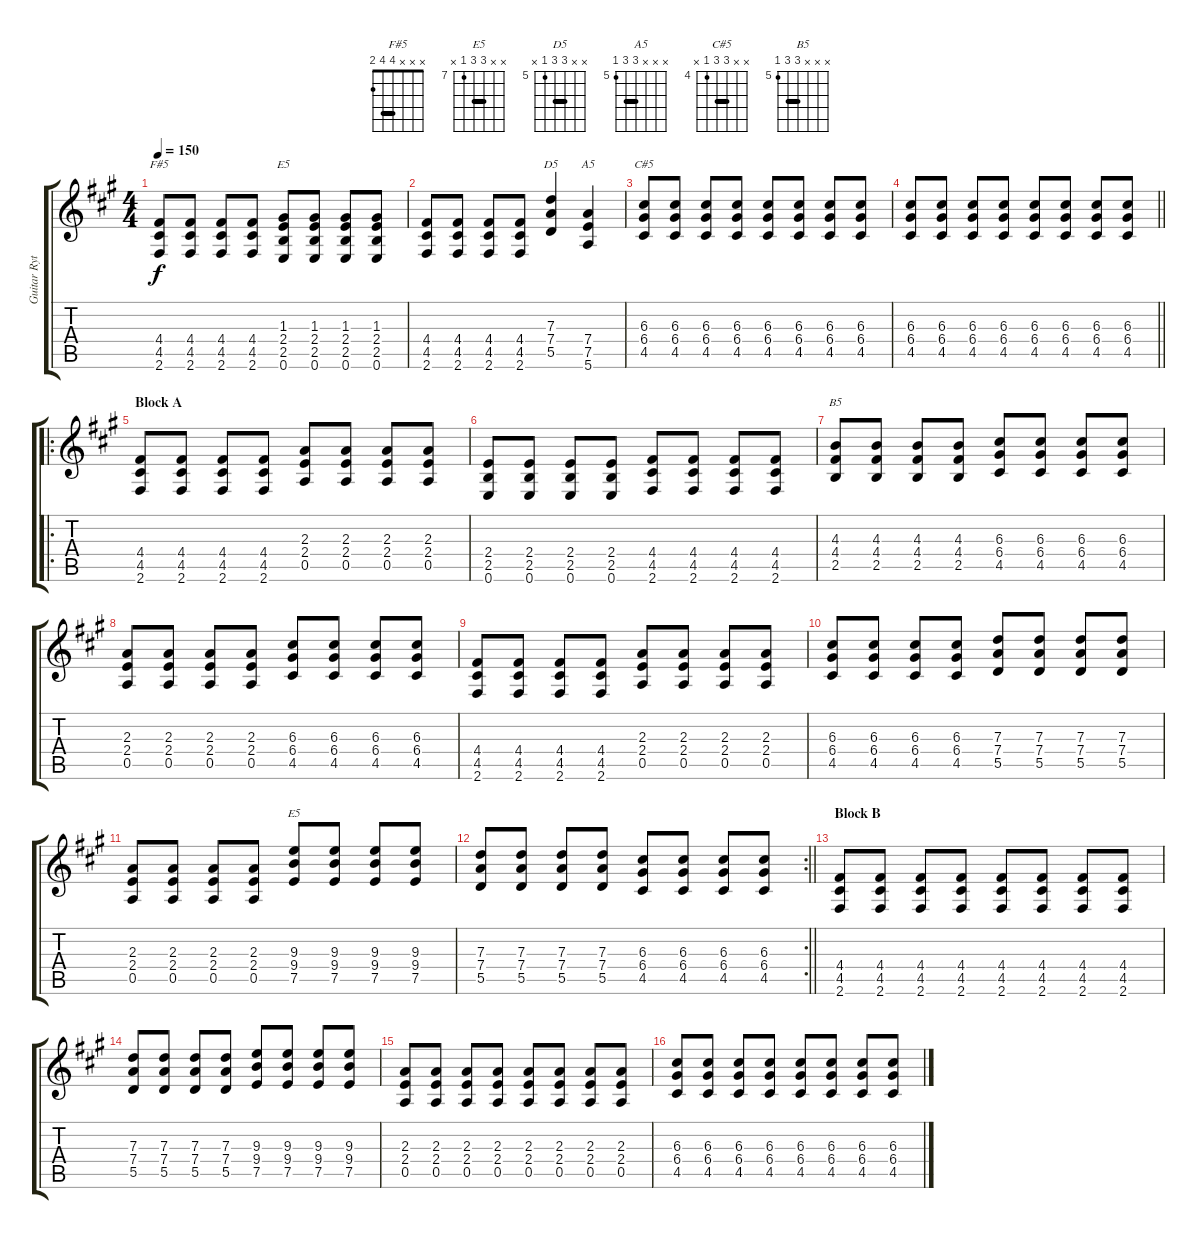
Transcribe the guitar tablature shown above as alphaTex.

\track ("Guitar Rythm" "Guitar Ryt") {instrument overdrivenguitar}
\staff {score tabs}
\tuning (E4 B3 G3 D3 A2 E2) {hide}
\chord ("F#5" x x x 4 4 2) {barre 4}
\chord ("E5" x x x 2 2 0) {barre 2}
\chord ("D5" x x 7 7 5 x) {firstfret 5 barre 7}
\chord ("A5" x x x 7 7 5) {firstfret 5 barre 7}
\chord ("C#5" x x 6 6 4 x) {firstfret 4 barre 6}
\chord ("B5" x x x 7 7 5) {firstfret 5 barre 7}
\chord ("E5" x x 9 9 7 x) {firstfret 7 barre 9}
\ts (4 4)
\tempo 150
\clef g2
\ks f#minor
(4.4 4.5 2.6).8{ch "F#5" dy f} (4.4 4.5 2.6).8 (4.4 4.5 2.6).8 (4.4 4.5 2.6).8 (1.3 2.4 2.5 0.6).8{ch "E5"} (1.3 2.4 2.5 0.6).8 (1.3 2.4 2.5 0.6).8 (1.3 2.4 2.5 0.6).8 |
(4.4 4.5 2.6).8 (4.4 4.5 2.6).8 (4.4 4.5 2.6).8 (4.4 4.5 2.6).8 (7.3 7.4 5.5).4{ch "D5"} (7.4 7.5 5.6).4{ch "A5"} |
(6.3 6.4 4.5).8{ch "C#5"} (6.3 6.4 4.5).8 (6.3 6.4 4.5).8 (6.3 6.4 4.5).8 (6.3 6.4 4.5).8 (6.3 6.4 4.5).8 (6.3 6.4 4.5).8 (6.3 6.4 4.5).8 |
\barLineRight lightlight
(6.3 6.4 4.5).8 (6.3 6.4 4.5).8 (6.3 6.4 4.5).8 (6.3 6.4 4.5).8 (6.3 6.4 4.5).8 (6.3 6.4 4.5).8 (6.3 6.4 4.5).8 (6.3 6.4 4.5).8 |
\ro
\section ("" "Block A")
(4.4 4.5 2.6).8 (4.4 4.5 2.6).8 (4.4 4.5 2.6).8 (4.4 4.5 2.6).8 (2.3 2.4 0.5).8 (2.3 2.4 0.5).8 (2.3 2.4 0.5).8 (2.3 2.4 0.5).8 |
(2.4 2.5 0.6).8 (2.4 2.5 0.6).8 (2.4 2.5 0.6).8 (2.4 2.5 0.6).8 (4.4 4.5 2.6).8 (4.4 4.5 2.6).8 (4.4 4.5 2.6).8 (4.4 4.5 2.6).8 |
(4.3 4.4 2.5).8{ch "B5"} (4.3 4.4 2.5).8 (4.3 4.4 2.5).8 (4.3 4.4 2.5).8 (6.3 6.4 4.5).8 (6.3 6.4 4.5).8 (6.3 6.4 4.5).8 (6.3 6.4 4.5).8 |
(2.3 2.4 0.5).8 (2.3 2.4 0.5).8 (2.3 2.4 0.5).8 (2.3 2.4 0.5).8 (6.3 6.4 4.5).8 (6.3 6.4 4.5).8 (6.3 6.4 4.5).8 (6.3 6.4 4.5).8 |
(4.4 4.5 2.6).8 (4.4 4.5 2.6).8 (4.4 4.5 2.6).8 (4.4 4.5 2.6).8 (2.3 2.4 0.5).8 (2.3 2.4 0.5).8 (2.3 2.4 0.5).8 (2.3 2.4 0.5).8 |
(6.3 6.4 4.5).8 (6.3 6.4 4.5).8 (6.3 6.4 4.5).8 (6.3 6.4 4.5).8 (7.3 7.4 5.5).8 (7.3 7.4 5.5).8 (7.3 7.4 5.5).8 (7.3 7.4 5.5).8 |
(2.3 2.4 0.5).8 (2.3 2.4 0.5).8 (2.3 2.4 0.5).8 (2.3 2.4 0.5).8 (9.3 9.4 7.5).8{ch "E5"} (9.3 9.4 7.5).8 (9.3 9.4 7.5).8 (9.3 9.4 7.5).8 |
\rc 2
\barLineRight lightlight
(7.3 7.4 5.5).8 (7.3 7.4 5.5).8 (7.3 7.4 5.5).8 (7.3 7.4 5.5).8 (6.3 6.4 4.5).8 (6.3 6.4 4.5).8 (6.3 6.4 4.5).8 (6.3 6.4 4.5).8 |
\section ("" "Block B")
(4.4 4.5 2.6).8 (4.4 4.5 2.6).8 (4.4 4.5 2.6).8 (4.4 4.5 2.6).8 (4.4 4.5 2.6).8 (4.4 4.5 2.6).8 (4.4 4.5 2.6).8 (4.4 4.5 2.6).8 |
(7.3 7.4 5.5).8 (7.3 7.4 5.5).8 (7.3 7.4 5.5).8 (7.3 7.4 5.5).8 (9.3 9.4 7.5).8 (9.3 9.4 7.5).8 (9.3 9.4 7.5).8 (9.3 9.4 7.5).8 |
(2.3 2.4 0.5).8 (2.3 2.4 0.5).8 (2.3 2.4 0.5).8 (2.3 2.4 0.5).8 (2.3 2.4 0.5).8 (2.3 2.4 0.5).8 (2.3 2.4 0.5).8 (2.3 2.4 0.5).8 |
(6.3 6.4 4.5).8 (6.3 6.4 4.5).8 (6.3 6.4 4.5).8 (6.3 6.4 4.5).8 (6.3 6.4 4.5).8 (6.3 6.4 4.5).8 (6.3 6.4 4.5).8 (6.3 6.4 4.5).8
